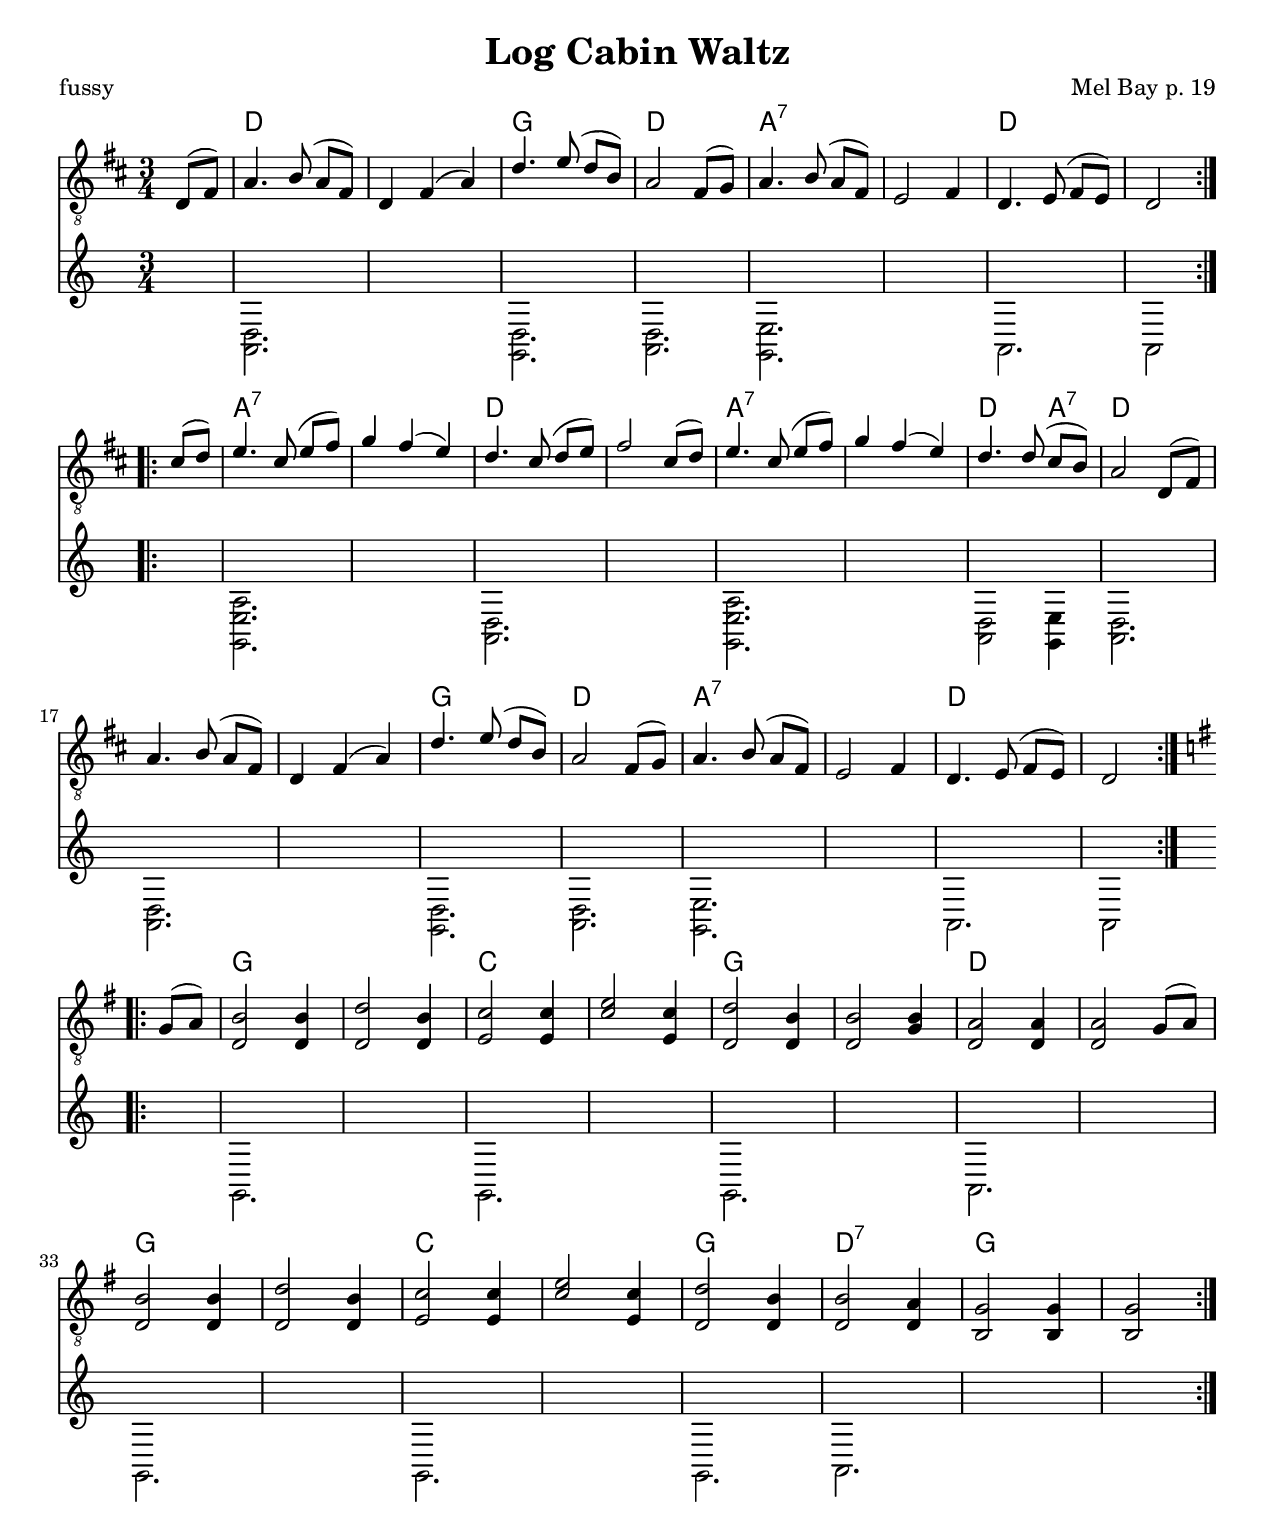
\include "style.ily"
\version "2.18.2"

\header {
  title = "Log Cabin Waltz"
  composer = "Mel Bay p. 19"
  subject = "fussy"
}

\score {

  \transpose c c
  << \chords {
    % chords
    s4 d2. s g d a:7 s d s2 \break
    s4 a2.:7 s d s a:7 s d2 a4:7 d2. \break
    s s g d a:7 s d s2 \break
    s4 g2. s c s g s d s \break
    g s c s g d:7 g s2 \break
  } << \relative g {
    % melody
    \clef "treble_8"
    \key d \major
    \time 3/4
    \partial 4
    \repeat volta 2 {
      d8( fs) | a4. b8( a fs) | d4 fs( a) | d4. e8( d8 b8) | a2 fs8( g) |
      a4. b8( a fs) | e2 fs4 | d4. e8( fs e) | d2 \break
    }
    \repeat volta 2 {
      cs'8( d) | e4. cs8( e fs) | g4 fs( e) | d4. cs8( d e) | fs2 cs8( d) |
      e4. cs8( e fs) | g4 fs( e) | d4. d8( cs b) | a2 d,8( fs) | \break
      a4. b8( a fs) | d4 fs( a) | d4. e8( d b) | a2 fs8( g) |
      a4. b8( a fs) | e2 fs4 | d4. e8( fs e) | d2 \break
    }
    \key g \major
    \repeat volta 2 {
      g8( a) | <b d,>2 <b d,>4 | <d d,>2 <b d,>4 | <c e,>2 <c e,>4 | <e c>2 <c e,>4 |
      <d d,>2 <b d,>4 | <b d,>2 <b g>4 | <a d,>2 <a d,>4 | <a d,>2 g8( a) | \break
      <b d,>2 <b d,>4 | <d d,>2 <b d,>4 | <c e,>2 <c e,>4 | <e c>2 <c e,>4 |
      <d d,>2 <b d,>4 | <b d,>2 <a d,>4 | <g b,>2 <g b,>4 | <g b,>2 \break
    }

  } \\ \relative g {
    % accompaniment
    s4 | <d a>2. | s | <d g,> | <d a> | <e g,> | s | a, | a2 \break
    s4 | <a' e g,>2. | s | <d, a> | s | <a' e g,> | s | <d, a>2 <e g,>4 | <d a>2. | \break
    <d a> | s | <d g,> | <d a> | <e g,> | s | a, | a2 \break
    s4 | g2. | s | g | s | g | s | a | s | \break
    g | s | g | s | g | a | s | s2 \break
  } >> >>
}

